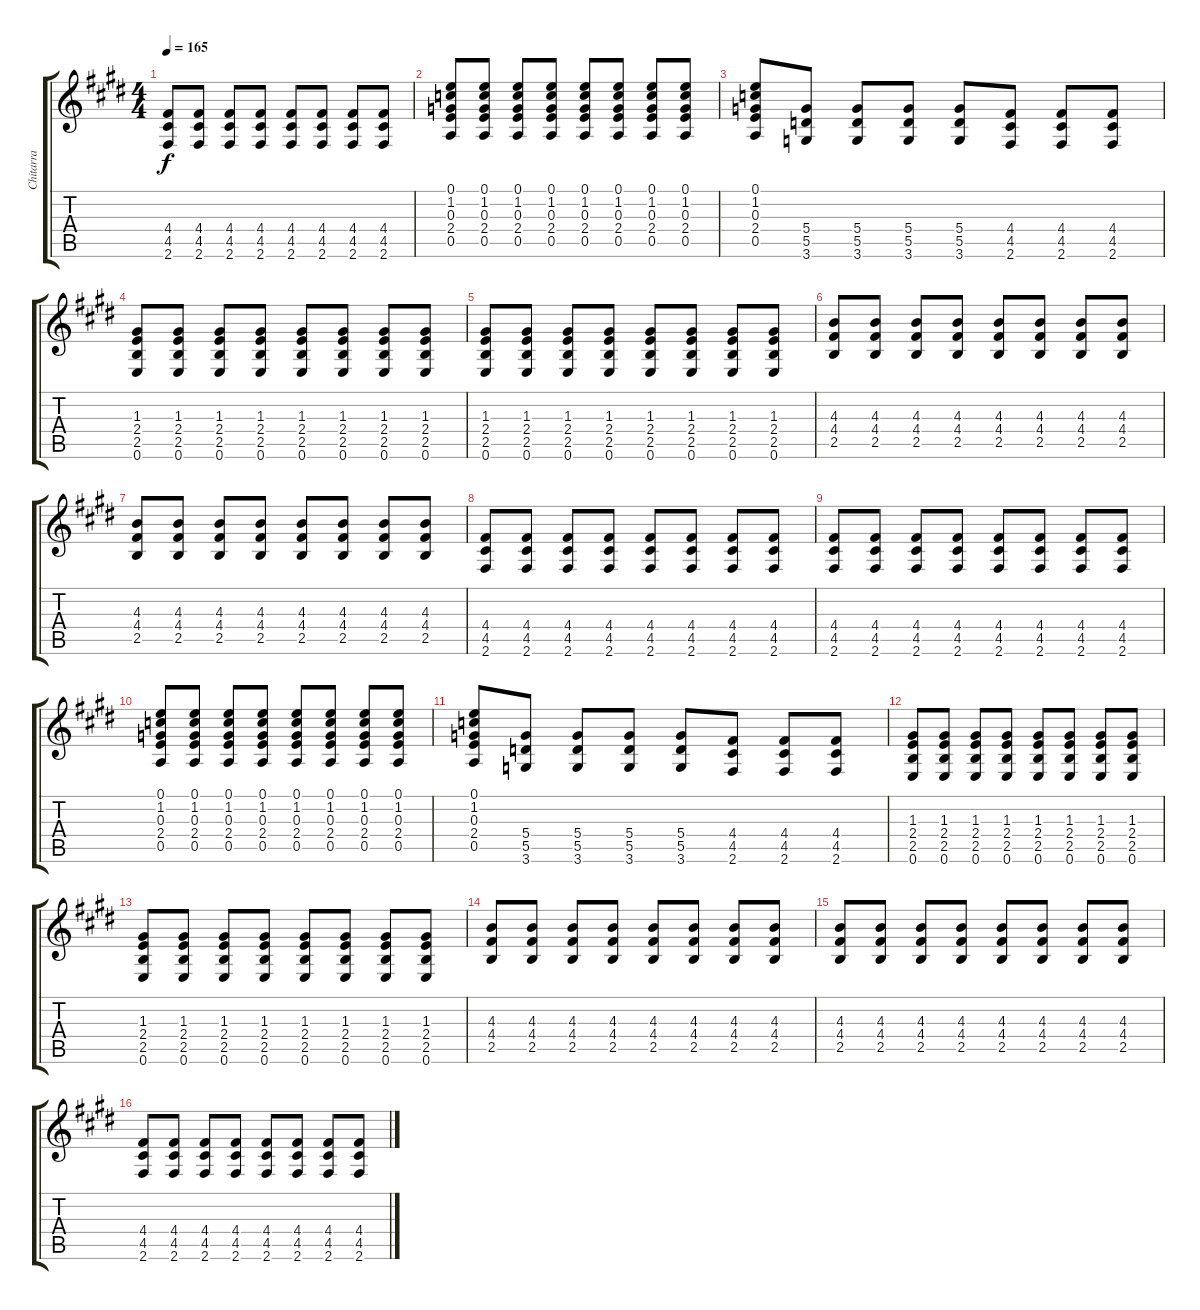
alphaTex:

\track ("Chitarra" "Chitarra") {instrument overdrivenguitar}
\staff {score tabs}
\tuning (E4 B3 G3 D3 A2 E2) {hide}
\ts (4 4)
\tempo 165
\clef g2
\ks e
(4.4 4.5 2.6).8{dy f} (4.4 4.5 2.6).8 (4.4 4.5 2.6).8 (4.4 4.5 2.6).8 (4.4 4.5 2.6).8 (4.4 4.5 2.6).8 (4.4 4.5 2.6).8 (4.4 4.5 2.6).8 |
(0.1 1.2 0.3 2.4 0.5).8 (0.1 1.2 0.3 2.4 0.5).8 (0.1 1.2 0.3 2.4 0.5).8 (0.1 1.2 0.3 2.4 0.5).8 (0.1 1.2 0.3 2.4 0.5).8 (0.1 1.2 0.3 2.4 0.5).8 (0.1 1.2 0.3 2.4 0.5).8 (0.1 1.2 0.3 2.4 0.5).8 |
(0.1 1.2 0.3 2.4 0.5).8 (5.4 5.5 3.6).8 (5.4 5.5 3.6).8 (5.4 5.5 3.6).8 (5.4 5.5 3.6).8 (4.4 4.5 2.6).8 (4.4 4.5 2.6).8 (4.4 4.5 2.6).8 |
(1.3 2.4 2.5 0.6).8 (1.3 2.4 2.5 0.6).8 (1.3 2.4 2.5 0.6).8 (1.3 2.4 2.5 0.6).8 (1.3 2.4 2.5 0.6).8 (1.3 2.4 2.5 0.6).8 (1.3 2.4 2.5 0.6).8 (1.3 2.4 2.5 0.6).8 |
(1.3 2.4 2.5 0.6).8 (1.3 2.4 2.5 0.6).8 (1.3 2.4 2.5 0.6).8 (1.3 2.4 2.5 0.6).8 (1.3 2.4 2.5 0.6).8 (1.3 2.4 2.5 0.6).8 (1.3 2.4 2.5 0.6).8 (1.3 2.4 2.5 0.6).8 |
(4.3 4.4 2.5).8 (4.3 4.4 2.5).8 (4.3 4.4 2.5).8 (4.3 4.4 2.5).8 (4.3 4.4 2.5).8 (4.3 4.4 2.5).8 (4.3 4.4 2.5).8 (4.3 4.4 2.5).8 |
(4.3 4.4 2.5).8 (4.3 4.4 2.5).8 (4.3 4.4 2.5).8 (4.3 4.4 2.5).8 (4.3 4.4 2.5).8 (4.3 4.4 2.5).8 (4.3 4.4 2.5).8 (4.3 4.4 2.5).8 |
(4.4 4.5 2.6).8 (4.4 4.5 2.6).8 (4.4 4.5 2.6).8 (4.4 4.5 2.6).8 (4.4 4.5 2.6).8 (4.4 4.5 2.6).8 (4.4 4.5 2.6).8 (4.4 4.5 2.6).8 |
(4.4 4.5 2.6).8 (4.4 4.5 2.6).8 (4.4 4.5 2.6).8 (4.4 4.5 2.6).8 (4.4 4.5 2.6).8 (4.4 4.5 2.6).8 (4.4 4.5 2.6).8 (4.4 4.5 2.6).8 |
(0.1 1.2 0.3 2.4 0.5).8 (0.1 1.2 0.3 2.4 0.5).8 (0.1 1.2 0.3 2.4 0.5).8 (0.1 1.2 0.3 2.4 0.5).8 (0.1 1.2 0.3 2.4 0.5).8 (0.1 1.2 0.3 2.4 0.5).8 (0.1 1.2 0.3 2.4 0.5).8 (0.1 1.2 0.3 2.4 0.5).8 |
(0.1 1.2 0.3 2.4 0.5).8 (5.4 5.5 3.6).8 (5.4 5.5 3.6).8 (5.4 5.5 3.6).8 (5.4 5.5 3.6).8 (4.4 4.5 2.6).8 (4.4 4.5 2.6).8 (4.4 4.5 2.6).8 |
(1.3 2.4 2.5 0.6).8 (1.3 2.4 2.5 0.6).8 (1.3 2.4 2.5 0.6).8 (1.3 2.4 2.5 0.6).8 (1.3 2.4 2.5 0.6).8 (1.3 2.4 2.5 0.6).8 (1.3 2.4 2.5 0.6).8 (1.3 2.4 2.5 0.6).8 |
(1.3 2.4 2.5 0.6).8 (1.3 2.4 2.5 0.6).8 (1.3 2.4 2.5 0.6).8 (1.3 2.4 2.5 0.6).8 (1.3 2.4 2.5 0.6).8 (1.3 2.4 2.5 0.6).8 (1.3 2.4 2.5 0.6).8 (1.3 2.4 2.5 0.6).8 |
(4.3 4.4 2.5).8 (4.3 4.4 2.5).8 (4.3 4.4 2.5).8 (4.3 4.4 2.5).8 (4.3 4.4 2.5).8 (4.3 4.4 2.5).8 (4.3 4.4 2.5).8 (4.3 4.4 2.5).8 |
(4.3 4.4 2.5).8 (4.3 4.4 2.5).8 (4.3 4.4 2.5).8 (4.3 4.4 2.5).8 (4.3 4.4 2.5).8 (4.3 4.4 2.5).8 (4.3 4.4 2.5).8 (4.3 4.4 2.5).8 |
(4.4 4.5 2.6).8 (4.4 4.5 2.6).8 (4.4 4.5 2.6).8 (4.4 4.5 2.6).8 (4.4 4.5 2.6).8 (4.4 4.5 2.6).8 (4.4 4.5 2.6).8 (4.4 4.5 2.6).8
